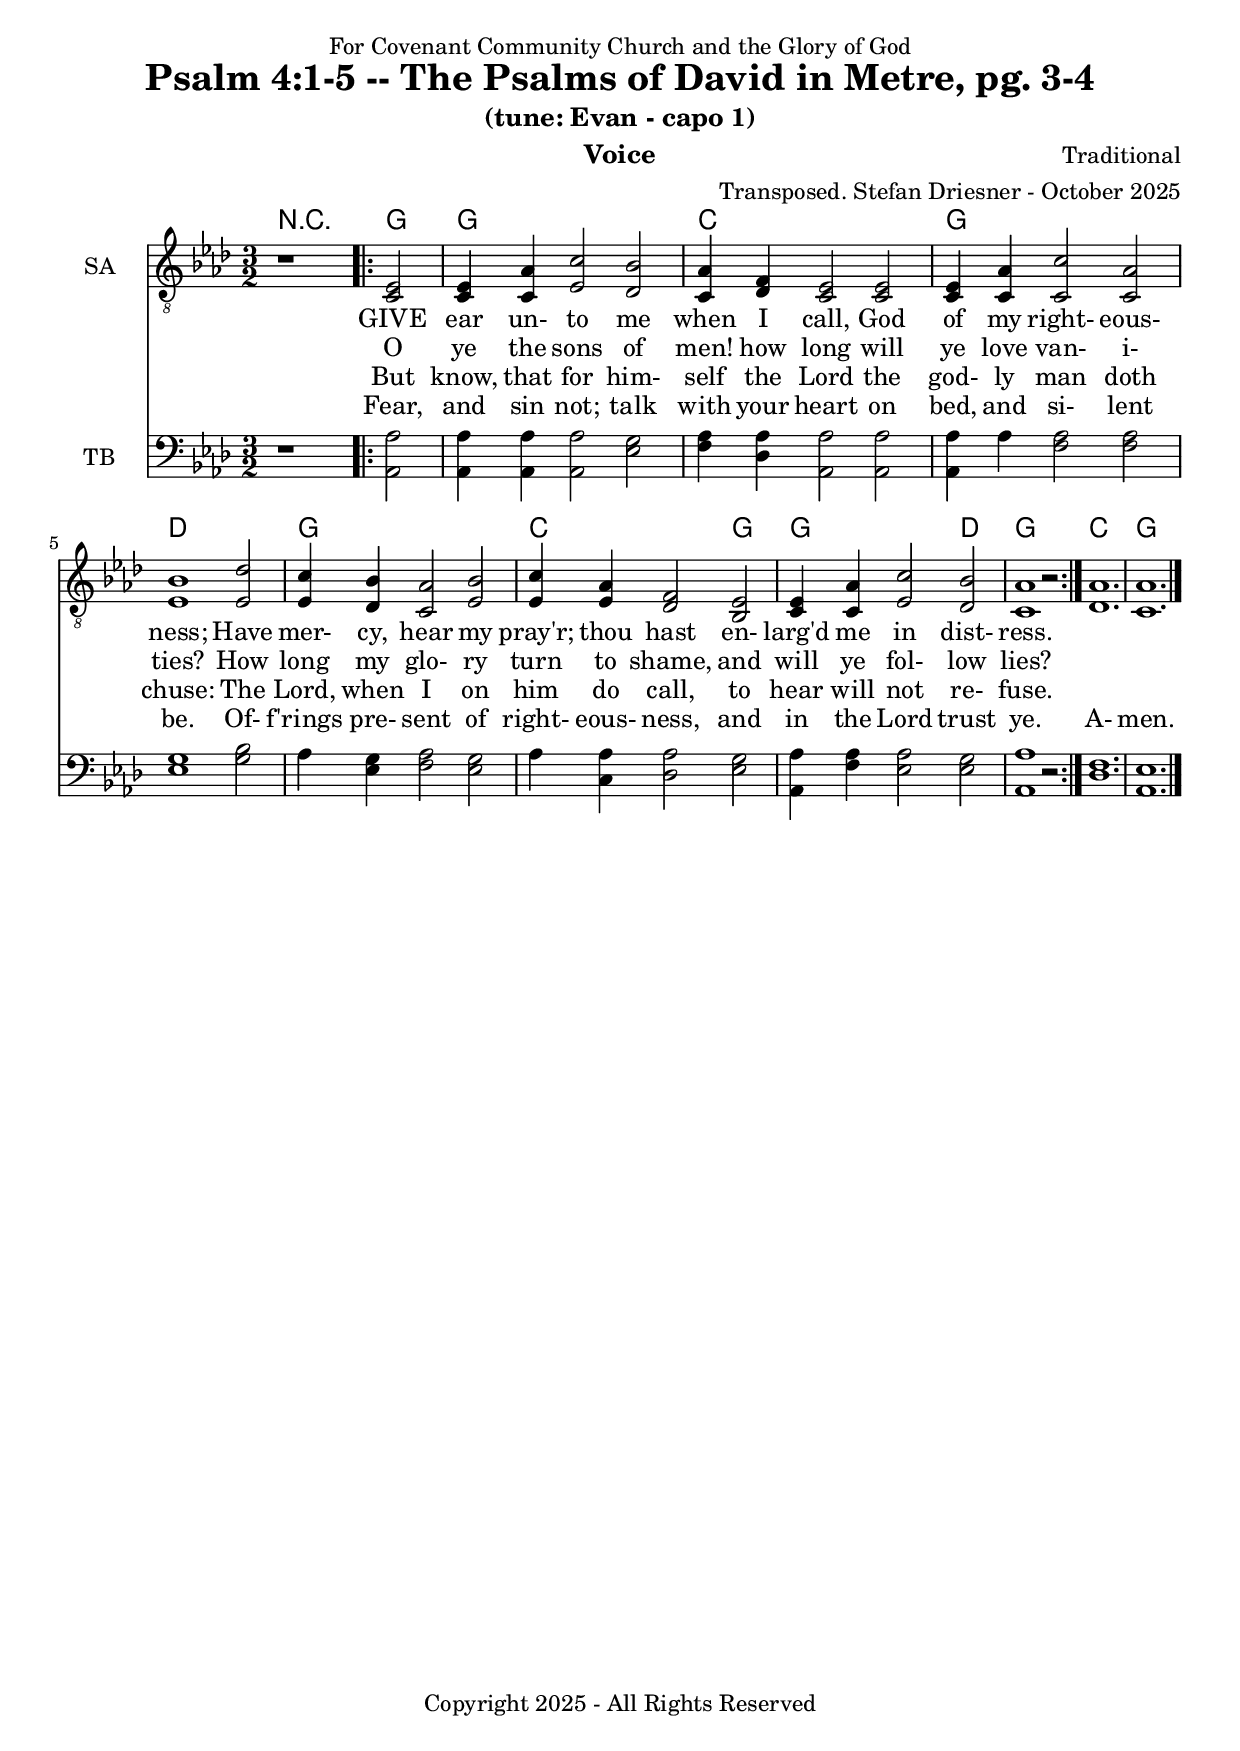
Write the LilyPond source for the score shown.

\version "2.24.1"
\language "english"

% force .mid extension for MIDI file output
#(ly:set-option 'midi-extension "mid")

\header {
  dedication = "For Covenant Community Church and the Glory of God"
  title = "Psalm 4:1-5 -- The Psalms of David in Metre, pg. 3-4"
  subtitle = "(tune: Evan - capo 1)"
  instrument = "Voice"
  composer = "Traditional"
  arranger = "Transposed. Stefan Driesner - October 2025"
  meter = ""
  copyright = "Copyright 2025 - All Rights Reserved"
}

global = {
  \key af \major
  \numericTimeSignature
  \time 3/2
}

versesVoiceOne = \lyricmode {
  % Verse 1
  GIVE ear un- to me when I call,
  God of my right- eous- ness;
  Have mer- cy, hear my pray'r; thou hast
  en- larg'd me in dist- ress.
}

versesVoiceTwo = \lyricmode {
  % Verse 2
  O ye the sons of men! how long
  will ye love van- i- ties?
  How long my glo- ry turn to shame,
  and will ye fol- low lies?
}

versesVoiceThree = \lyricmode {
  % Verse 3
  But know, that for him- self the Lord
  the god- ly man doth chuse:
  The Lord, when I on him do call,
  to hear will not re- fuse.
}

versesVoiceFour = \lyricmode {
  % Verses 4-5
  Fear, and sin not; talk with your heart
  on bed, and si- lent be.
  Of- f'rings pre- sent of right- eous- ness,
  and in the Lord trust ye.
  A- men.
}

SAVoice = \relative c {
  \global
  \dynamicUp
  % Music follows here.
  {
    r1
    \repeat volta 2
    {
      <ef  c  >2 |
      <c   ef >4 <c   af'>4 <ef  c'>2  <df  bf'>2 | < c  af'>4 <df   f >4 < c  ef >2  < c  ef >2 |
      <c   ef >4 <c   af'>4 <c   c'>2  < c  af'>2 | <ef  bf'>1                        <ef  df'>2 |
      <ef  c '>4 <df  bf'>4 <c  af'>2  <ef  bf'>2 | <ef  c '>4 <ef  af >4 <df   f >2  <bf  ef >2 |
      <c   ef >4 <c   af'>4 <ef c '>2  <df  bf'>2 | <c   af'>1
      r2
    }
  }
  <df  af' >1. <c  af' >1.
  \bar "|."
}

TBVoice = \relative c {
  \global
  \dynamicUp
  % Music follows here.
  {
    r1
    \repeat volta 2
    {
      <af  af'>2 |
      <af  af'>4 <af  af'>4 <af  af'>2  <ef' g  >2 | <f   af >4 <df  af'>4 <af  af'>2 <af  af'>2 |
      <af  af'>4 <    af'>4 <f   af >2  <f   af >2 | <ef  g  >1                       <g   bf >2 |
      <    af >4 <ef  g  >4 <f   af >2  <ef  g  >2 | <    af >4 <c , af'>4 <df  af'>2 <ef  g  >2 |
      <af, af'>4 <f ' af >4 <ef  af >2  <ef  g  >2 | <af, af'>1
      r2
    }
  }
  <df  f  >1. <af  ef' >1.
  \bar "|."
}

Chords = \new ChordNames {
  \chordmode {
    r1 <g>2 <g>1. <c>1. <g>1. <d>1. <g>1. <c>1 <g>2 <g>1 <d>2 <g>1. <c>1. <g>1.
  }
}

SAVoicePart = \new Staff \with {
  instrumentName = "SA"
  midiInstrument = "Voice Oohs"
} { \clef "treble_8" \SAVoice }
\addlyrics { \versesVoiceOne }
\addlyrics { \versesVoiceTwo }
\addlyrics { \versesVoiceThree }
\addlyrics { \versesVoiceFour }

TBVoicePart = \new Staff \with {
  instrumentName = "TB"
  midiInstrument = "Voice Oohs"
} { \clef bass \TBVoice }

\score {
  <<
    \Chords
    \SAVoicePart
    \TBVoicePart
  >>
  \layout { }
  \midi {
    \context {
      \Score
      tempoWholesPerMinute = #(ly:make-moment 100 2)
    }
  }
}
